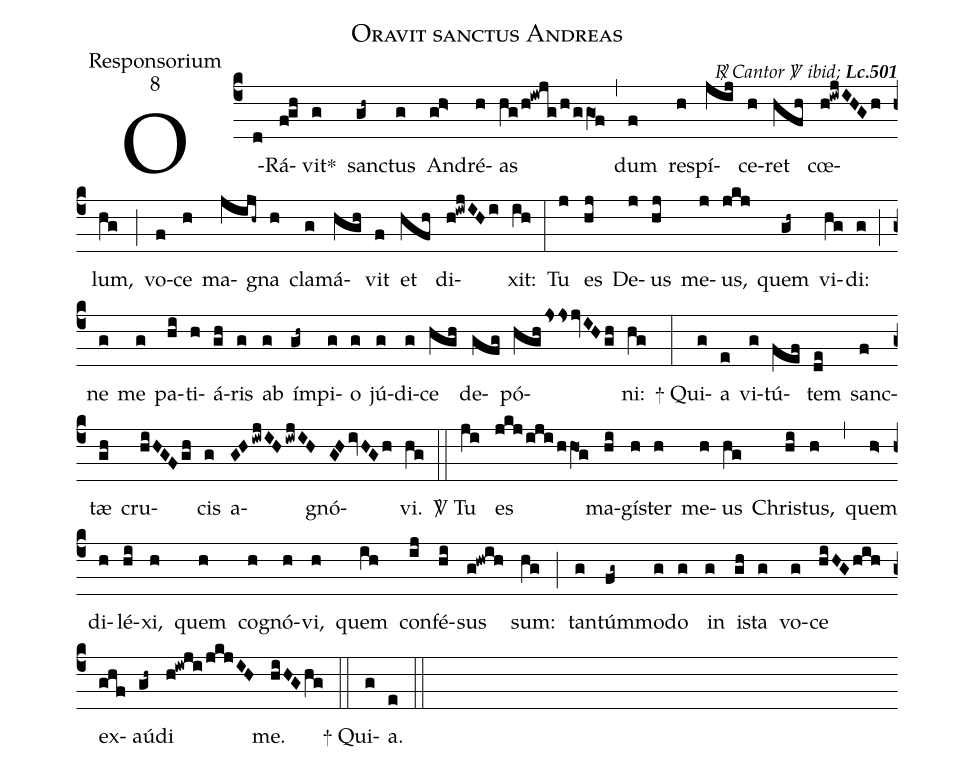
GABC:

name:Oravit sanctus Andreas;
office-part:Responsorium;
mode:8;
commentary:{\itshape\mdseries \Rbar\  Cantor  \Vbar\   ibid;\/}  {\bfseries Lc.501};
%%
(c4) O(d)Rá(fgh)vit<sp>*</sp>(g) sanc(gh~)tus(g) An(gh>)dré(h)as(hg/h!iwjg/h/ggO1f) (,)
dum(f) re(h)spí(jij)ce(h)ret(hfh) cœ(h!iwjIHGh)lum,(hg) (;)
vo(f)ce(h) ma(jijh~)gna(h) cla(g)má(hgh)vit(f) et(hfh) di(h!iwjIHi)xit:(ih) (:)
Tu(j) es(hj) De(j)us(hj) me(j)us,(jkj) quem(gh~) vi(hg)di:(g) (;)
ne(g) me(g) pa(hi)ti(h)á(gh)ris(g) ab(g) ím(gh~)pi(g)o(g) jú(g)di(g)ce(hgh) de(gfg)pó(hghJssjvIHgh)ni:(hg) (:)
<sp>+</sp> Qui(g)a(e) vi(g)tú(fef)tem(de) sanc(f)tæ(gh) cru(hiHGFgh)cis(g) a(GHiwjIHiwjIH)gnó(GHivHGh)vi.(hg) (::)
<sp>V/</sp> Tu(ji) es(jkj/iji/hhO1g) ma(hi)gí(h)ster(h) me(h)us(hg) Chri(hi)stus,(h) (,)
quem(h>) di(h)lé(hi)xi,(h) quem(h) co(h)gnó(h)vi,(h) quem(ih) con(ij)fé(hi)sus(g!hwih) sum:(hg) (;)
tan(g)túm(fg~)mo(g)do(g) in(g) i(gh)sta(g) vo(g)ce(hiHGhih) ex(ghf)aú(gh~)di(h!iwji/jkjIH) me.(hiHGhg) (::)
<sp>+</sp> Qui(g)a.(e)  (::)
